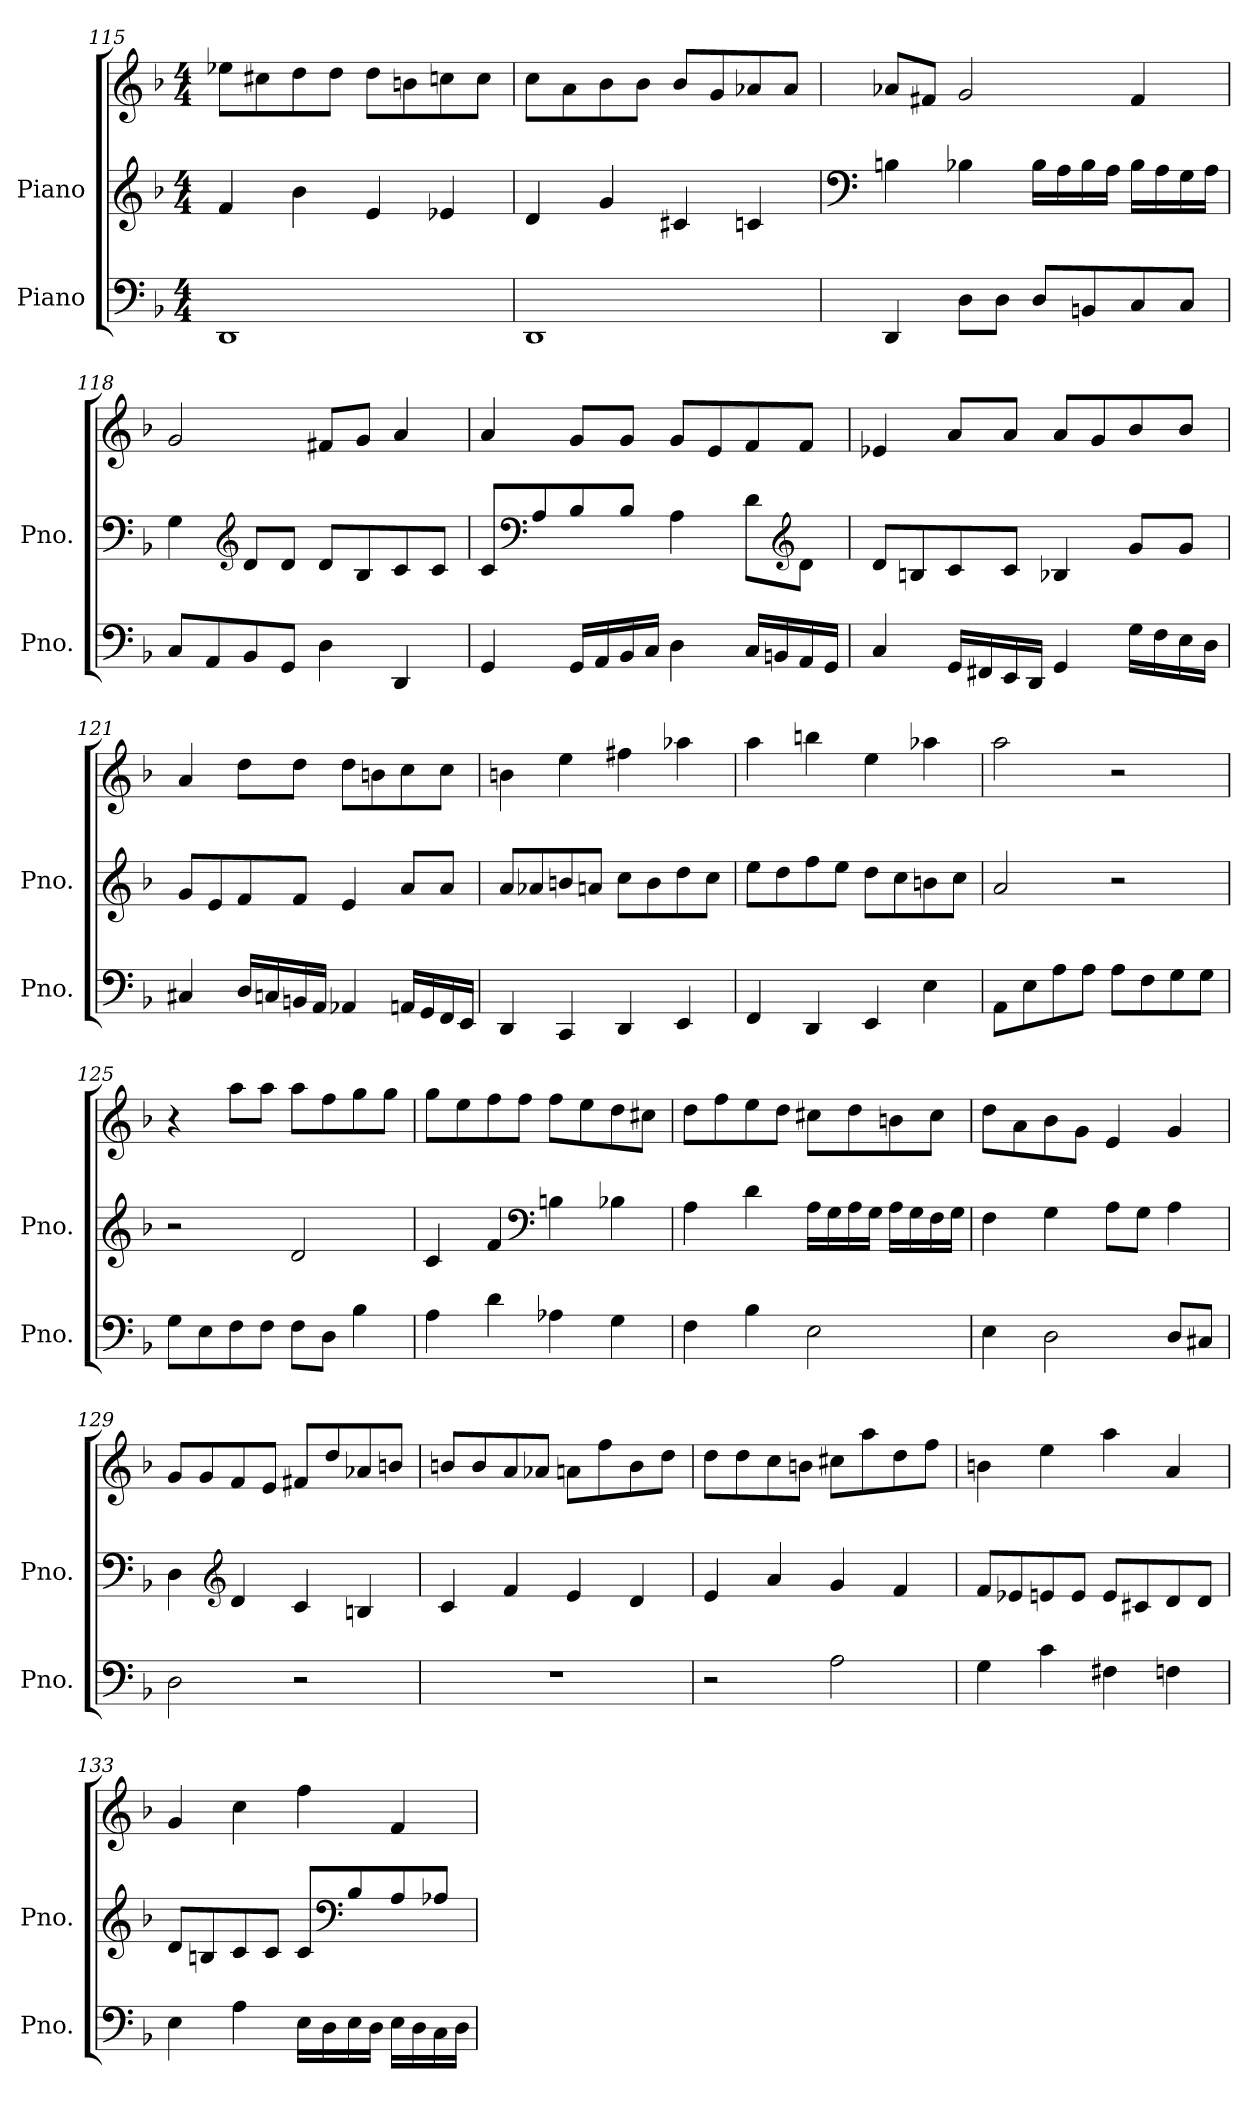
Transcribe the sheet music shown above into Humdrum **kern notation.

**kern	**kern	**kern
*part2	*part1	*part1
*staff3	*staff2	*staff1
*I"Piano	*I"Piano	*
*I'Pno.	*I'Pno.	*
!!LO:LB:g=z
*clefF4	*clefG2	*clefG2
*k[b-]	*k[b-]	*k[b-]
*M4/4	*M4/4	*M4/4
=115	=115	=115
1DD	4f/	8ee-X\L
.	.	8cc#X\
.	4b-\	8dd\
.	.	8dd\J
.	4e/	8dd\L
.	.	8bn\
.	4e-X/	8ccn\
.	.	8cc\J
=116	=116	=116
1DD	4d/	8cc\L
.	.	8a\
.	4g/	8b-\
.	.	8b-\J
.	4c#X/	8b-/L
.	.	8g/
.	4cn/	8a-X/
.	.	8a-/J
=117	=117	=117
*	*clefF4	*
4DD/	4Bn\	8a-X/L
.	.	8f#X/J
8D\L	4B-X\	2g/
8D\J	.	.
8D/L	16B-\LL	.
.	16A\	.
8BBn/	16B-\	.
.	16A\JJ	.
8C/	16B-\LL	4f#/
.	16A\	.
8C/J	16G\	.
.	16A\JJ	.
!!LO:LB:g=z
=118	=118	=118
8C/L	4G\	2g/
8AA/	.	.
*	*clefG2	*
8BB-/	8d/L	.
8GG/J	8d/J	.
4D\	8d/L	8f#X/L
.	8B-/	8g/J
4DD/	8c/	4a/
.	8c/J	.
=119	=119	=119
4GG/	8c/L	4a/
*	*clefF4	*
.	8A/	.
16GG/LL	8B-/	8g/L
16AA/	.	.
16BB-/	8B-/J	8g/J
16C/JJ	.	.
4D\	4A\	8g/L
.	.	8e/
16C/LL	8d\L	8f/
16BBn/	.	.
*	*clefG2	*
16AA/	8d\J	8f/J
16GG/JJ	.	.
=120	=120	=120
4C/	8d/L	4e-X/
.	8Bn/	.
16GG/LL	8c/	8a/L
16FF#X/	.	.
16EE/	8c/J	8a/J
16DD/JJ	.	.
4GG/	4B-X/	8a/L
.	.	8g/
16G\LL	8g/L	8b-/
16F\	.	.
16E\	8g/J	8b-/J
16D\JJ	.	.
!!LO:PB:g=z
=121	=121	=121
4C#X/	8g/L	4a/
.	8e/	.
16D/LL	8f/	8dd\L
16Cn/	.	.
16BBn/	8f/J	8dd\J
16AA/JJ	.	.
4AA-X/	4e/	8dd\L
.	.	8bn\
16AAn/LL	8a/L	8cc\
16GG/	.	.
16FF/	8a/J	8cc\J
16EE/JJ	.	.
=122	=122	=122
4DD/	8a/L	4bn\
.	8a-X/	.
4CC/	8bn/	4ee\
.	8an/J	.
4DD/	8cc\L	4ff#X\
.	8b\	.
4EE/	8dd\	4aa-X\
.	8cc\J	.
=123	=123	=123
4FF/	8ee\L	4aa\
.	8dd\	.
4DD/	8ff\	4bbn\
.	8ee\J	.
4EE/	8dd\L	4ee\
.	8cc\	.
*	*	*MM112
4E\	8bn\	4aa-X\
.	8cc\J	.
!!LO:LB:g=z
=124	=124	=124
*	*	*MM128
8AA\L	2a/	2aa\
8E\	.	.
8A\	.	.
8A\J	.	.
8A\L	2r	2r
8F\	.	.
8G\	.	.
8G\J	.	.
=125	=125	=125
8G\L	2r	4r
8E\	.	.
8F\	.	8aa\L
8F\J	.	8aa\J
8F\L	2d/	8aa\L
8D\J	.	8ff\
4B-\	.	8gg\
.	.	8gg\J
=126	=126	=126
4A\	4c/	8gg\L
.	.	8ee\
4d\	4f/	8ff\
.	.	8ff\J
*	*clefF4	*
4A-X\	4Bn\	8ff\L
.	.	8ee\
4G\	4B-X\	8dd\
.	.	8cc#X\J
=127	=127	=127
4F\	4A\	8dd\L
.	.	8ff\
4B-\	4d\	8ee\
.	.	8dd\J
2E\	16A\LL	8cc#X\L
.	16G\	.
.	16A\	8dd\
.	16G\JJ	.
.	16A\LL	8bn\
.	16G\	.
.	16F\	8cc#\J
.	16G\JJ	.
!!LO:LB:g=z
=128	=128	=128
4E\	4F\	8dd\L
.	.	8a\
2D\	4G\	8b-\
.	.	8g\J
.	8A\L	4e/
.	8G\J	.
8D/L	4A\	4g/
8C#X/J	.	.
=129	=129	=129
2D\	4D\	8g/L
.	.	8g/
*	*clefG2	*
.	4d/	8f/
.	.	8e/J
2r	4c/	8f#X/L
.	.	8dd/
.	4Bn/	8a-X/
.	.	8bn/J
=130	=130	=130
1r	4c/	8bn/L
.	.	8b/
.	4f/	8a/
.	.	8a-X/J
.	4e/	8an\L
.	.	8ff\
.	4d/	8b\
.	.	8dd\J
=131	=131	=131
2r	4e/	8dd\L
.	.	8dd\
.	4a/	8cc\
.	.	8bn\J
2A\	4g/	8cc#X\L
.	.	8aa\
.	4f/	8dd\
.	.	8ff\J
!!LO:LB:g=z
=132	=132	=132
4G\	8f/L	4bn\
.	8e-X/	.
4c\	8en/	4ee\
.	8e/J	.
4F#X\	8e/L	4aa\
.	8c#X/	.
4Fn\	8d/	4a/
.	8d/J	.
=133	=133	=133
4E\	8d/L	4g/
.	8Bn/	.
4A\	8c/	4cc\
.	8c/J	.
16E\LL	8c/L	4ff\
16D\	.	.
*	*clefF4	*
16E\	8B/	.
16D\JJ	.	.
16E\LL	8A/	4f/
16D\	.	.
16C\	8A-X/J	.
16D\JJ	.	.
=	=	=
*-	*-	*-
